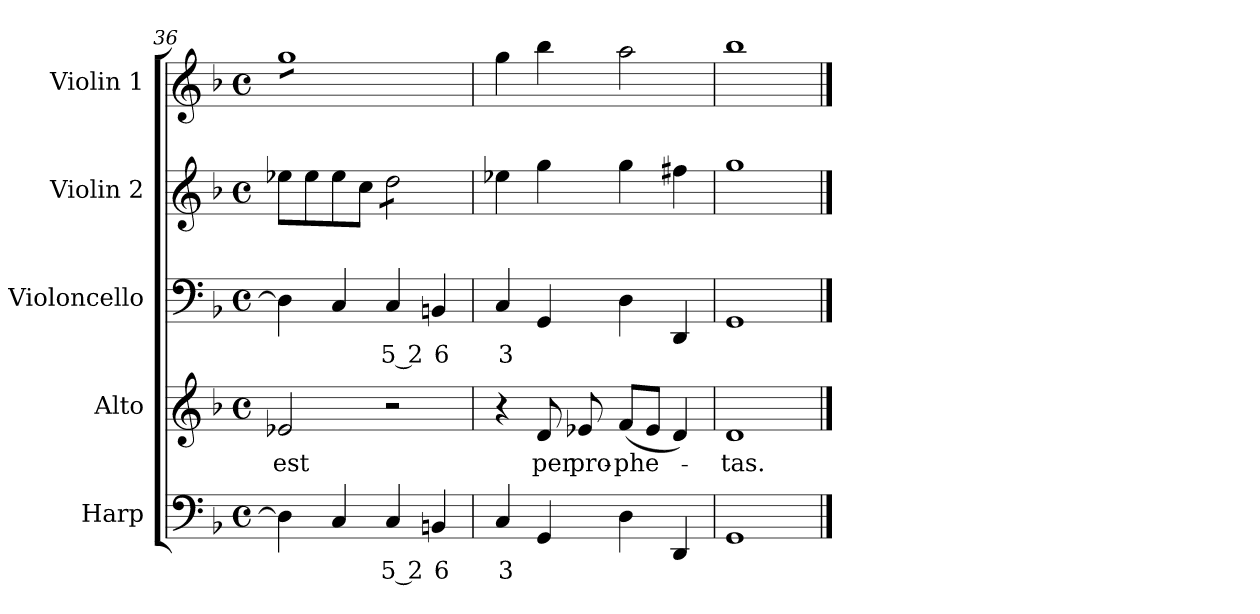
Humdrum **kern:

**kern	**text	**kern	**text	**kern	**text	**kern	**kern
*part5	*part5	*part4	*part4	*part3	*part3	*part2	*part1
*staff5	*staff5	*staff4	*staff4	*staff3	*staff3	*staff2	*staff1
*I"Harp	*	*I"Alto	*	*I"Violoncello	*	*I"Violin 2	*I"Violin 1
*I'Hp.	*	*I'A.	*	*I'Vc.	*	*I'Vln. 2	*I'Vln. 1
*clefF4	*	*clefG2	*	*clefF4	*	*clefG2	*clefG2
*k[b-]	*	*k[b-]	*	*k[b-]	*	*k[b-]	*k[b-]
*F:	*	*F:	*	*F:	*	*F:	*F:
*M4/4	*	*M4/4	*	*M4/4	*	*M4/4	*M4/4
*met(c)	*	*met(c)	*	*met(c)	*	*met(c)	*met(c)
=36	=36	=36	=36	=36	=36	=36	=36
!	!	!	!LO:LY:b:color=#000000	!	!	!	!
*	*	*	*	*	*	*	*tremolo
4Di\]	.	2e-Xi/	est	4Di\]	.	8ee-Xi\L	8ggiL
.	.	.	.	.	.	8ee-i\	8ggi
4Ci/	.	.	.	4Ci/	.	8ee-i\	8ggi
.	.	.	.	.	.	8cci\J	8ggi
!	!LO:LY:b:color=#000000	!	!	!	!	!	!
!	!	!	!	!	!LO:LY:b:color=#000000	!	!
*	*	*	*	*	*	*tremolo	*
4Ci/	5 2	2r	.	4Ci/	5 2	8ddi\L	8ggi
.	.	.	.	.	.	8ddi\	8ggi
!	!LO:LY:b:color=#000000	!	!	!	!	!	!
!	!	!	!	!	!LO:LY:b:color=#000000	!	!
4BBni/	6	.	.	4BBni/	6	8ddi\	8ggi
.	.	.	.	.	.	8ddi\J	8ggiJ
*	*	*	*	*	*	*	*Xtremolo
*	*	*	*	*	*	*Xtremolo	*
=37	=37	=37	=37	=37	=37	=37	=37
!	!LO:LY:b:color=#000000	!	!	!	!	!	!
!	!	!	!	!	!LO:LY:b:color=#000000	!	!
4Ci/	3	4r	.	4Ci/	3	4ee-Xi\	4ggi\
!	!	!	!LO:LY:b:color=#000000	!	!	!	!
4GGi/	.	8di/	per	4GGi/	.	4ggi\	4bb-i\
!	!	!	!LO:LY:b:color=#000000	!	!	!	!
.	.	8e-Xi/	pro-	.	.	.	.
!	!	!	!LO:LY:b:color=#000000	!	!	!	!
4Di\	.	(8fi/L	-phe-	4Di\	.	4ggi\	2aai\
.	.	8e-i/J	.	.	.	.	.
4DDi/	.	4di/)	.	4DDi/	.	4ff#Xi\	.
=38	=38	=38	=38	=38	=38	=38	=38
!	!	!	!LO:LY:b:color=#000000	!	!	!	!
1GGi	.	1di	-tas.	1GGi	.	1ggi	1bb-i
==	==	==	==	==	==	==	==
*-	*-	*-	*-	*-	*-	*-	*-
